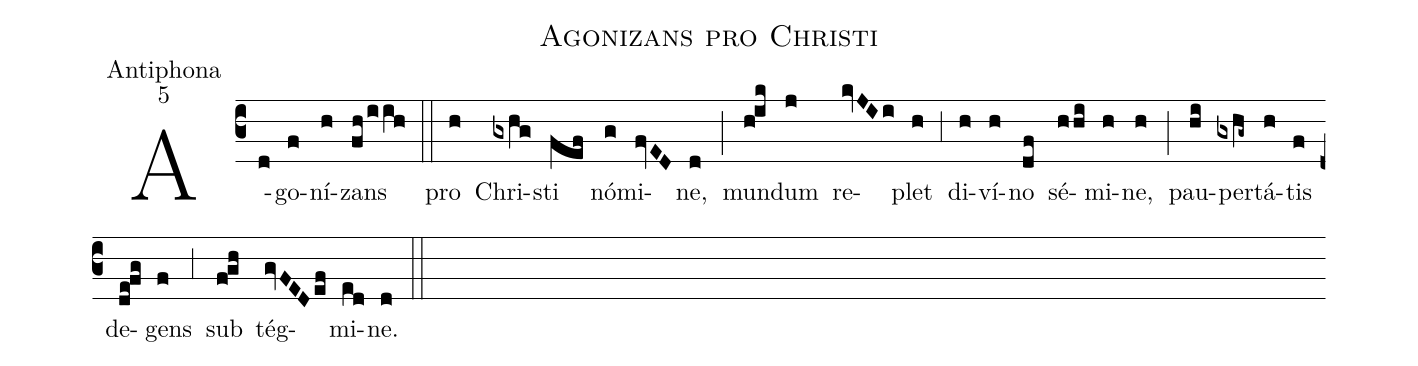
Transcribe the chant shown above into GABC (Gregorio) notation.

name:Agonizans pro Christi;
office-part:Antiphona;
mode:5;
%%
(c3)A(d)go(f)ní(h)zans(fh/iih) (::) pro(h) Chri(gxhg)sti(fef) nó(g)mi(fvED)ne,(d) (;) mun(h!ik)dum(j) re(kvJIi)plet(h) (,3) di(h)ví(h)no(df) sé(hhi)mi(h)ne,(h) (;) pau(hi)per(gxhg~)tá(h)tis(f) de(de!fg)gens(f) (,3) sub(f!gh) tég(gvFEDef)mi(ed)ne.(d) (::)
